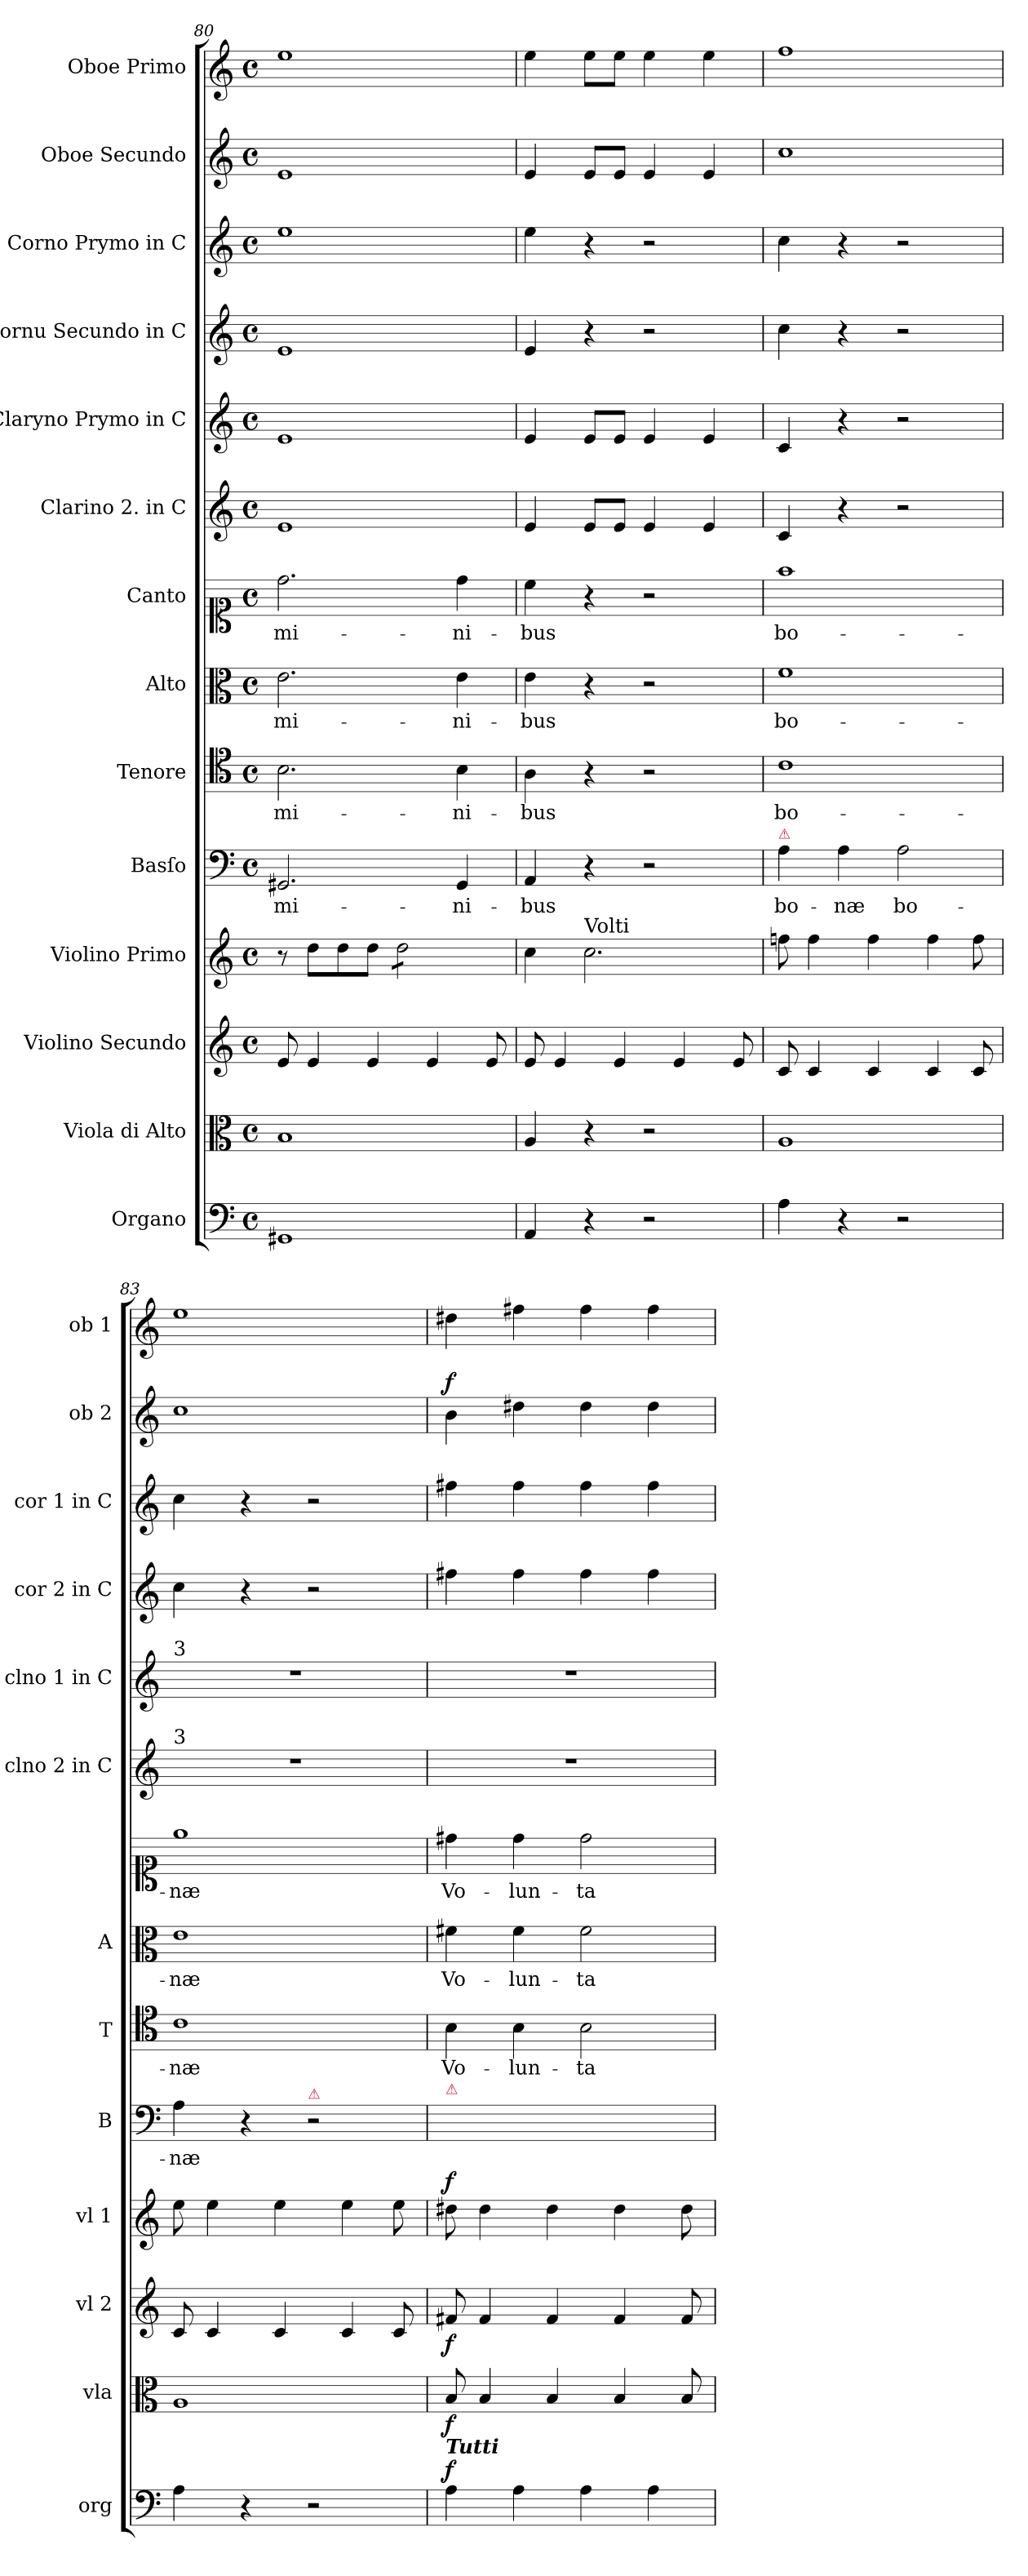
**kern	**dynam	**kern	**dynam	**kern	**dynam	**kern	**dynam	**kern	**text	**kern	**text	**kern	**text	**kern	**text	**kern	**kern	**kern	**kern	**kern	**dynam	**kern
*part14	*part14	*part13	*part13	*part12	*part12	*part11	*part11	*part10	*part10	*part9	*part9	*part8	*part8	*part7	*part7	*part6	*part5	*part4	*part3	*part2	*part2	*part1
*staff14	*staff14	*staff13	*staff13	*staff12	*staff12	*staff11	*staff11	*staff10	*staff10	*staff9	*staff9	*staff8	*staff8	*staff7	*staff7	*staff6	*staff5	*staff4	*staff3	*staff2	*staff2	*staff1
*I"Organo	*	*I"Viola di Alto	*	*I"Violino Secundo	*	*I"Violino Primo	*	*I"Basſo	*	*I"Tenore	*	*I"Alto	*	*I"Canto	*	*I"Clarino 2. in C	*I"Claryno Prymo in C	*I"Cornu Secundo in C	*I"Corno Prymo in C	*I"Oboe Secundo	*	*I"Oboe Primo
*I'org	*	*I'vla	*	*I'vl 2	*	*I'vl 1	*	*I'B	*	*I'T	*	*I'A	*	*	*	*I'clno 2 in C	*I'clno 1 in C	*I'cor 2 in C	*I'cor 1 in C	*I'ob 2	*	*I'ob 1
*clefF4	*	*clefC3	*	*clefG2	*	*clefG2	*	*clefF4	*	*clefC4	*	*clefC3	*	*clefC1	*	*clefG2	*clefG2	*clefG2	*clefG2	*clefG2	*	*clefG2
*k[]	*	*k[]	*	*k[]	*	*k[]	*	*k[]	*	*k[]	*	*k[]	*	*k[]	*	*k[]	*k[]	*k[]	*k[]	*k[]	*	*k[]
*C:	*	*C:	*	*C:	*	*C:	*	*C:	*	*C:	*	*C:	*	*C:	*	*C:	*C:	*C:	*C:	*C:	*	*C:
*M4/4	*	*M4/4	*	*M4/4	*	*M4/4	*	*M4/4	*	*M4/4	*	*M4/4	*	*M4/4	*	*M4/4	*M4/4	*M4/4	*M4/4	*M4/4	*	*M4/4
*met(c)	*	*met(c)	*	*met(c)	*	*met(c)	*	*met(c)	*	*met(c)	*	*met(c)	*	*met(c)	*	*met(c)	*met(c)	*met(c)	*met(c)	*met(c)	*	*met(c)
=80	=80	=80	=80	=80	=80	=80	=80	=80	=80	=80	=80	=80	=80	=80	=80	=80	=80	=80	=80	=80	=80	=80
1GG#X	.	1B	.	8e/	.	8r	.	2.GG#X/	-mi-	2.B\	-mi-	2.e\	-mi-	2.dd\	-mi-	1e	1e	1e	1ee	1e	.	1ee
.	.	.	.	4e/	.	8dd\L	.	.	.	.	.	.	.	.	.	.	.	.	.	.	.	.
.	.	.	.	.	.	8dd\	.	.	.	.	.	.	.	.	.	.	.	.	.	.	.	.
.	.	.	.	4e/	.	8dd\J	.	.	.	.	.	.	.	.	.	.	.	.	.	.	.	.
*	*	*	*	*	*	*tremolo	*	*	*	*	*	*	*	*	*	*	*	*	*	*	*	*
.	.	.	.	.	.	8dd\L	.	.	.	.	.	.	.	.	.	.	.	.	.	.	.	.
.	.	.	.	4e/	.	8dd\	.	.	.	.	.	.	.	.	.	.	.	.	.	.	.	.
.	.	.	.	.	.	8dd\	.	4GG#/	-ni-	4B\	-ni-	4e\	-ni-	4dd\	-ni-	.	.	.	.	.	.	.
.	.	.	.	8e/	.	8dd\J	.	.	.	.	.	.	.	.	.	.	.	.	.	.	.	.
*	*	*	*	*	*	*Xtremolo	*	*	*	*	*	*	*	*	*	*	*	*	*	*	*	*
=81	=81	=81	=81	=81	=81	=81	=81	=81	=81	=81	=81	=81	=81	=81	=81	=81	=81	=81	=81	=81	=81	=81
4AA/	.	4A/	.	8e/	.	4cc\	.	4AA/	-bus	4A\	-bus	4e\	-bus	4cc\	-bus	4e/	4e/	4e/	4ee\	4e/	.	4ee\
.	.	.	.	4e/	.	.	.	.	.	.	.	.	.	.	.	.	.	.	.	.	.	.
!	!	!	!	!	!	!LO:TX:a:t=Volti	!	!	!	!	!	!	!	!	!	!	!	!	!	!	!	!
4r	.	4r	.	.	.	2.cc\	.	4r	.	4r	.	4r	.	4r	.	8e/L	8e/L	4r	4r	8e/L	.	8ee\L
.	.	.	.	4e/	.	.	.	.	.	.	.	.	.	.	.	8e/J	8e/J	.	.	8e/J	.	8ee\J
2r	.	2r	.	.	.	.	.	2r	.	2r	.	2r	.	2r	.	4e/	4e/	2r	2r	4e/	.	4ee\
.	.	.	.	4e/	.	.	.	.	.	.	.	.	.	.	.	.	.	.	.	.	.	.
.	.	.	.	.	.	.	.	.	.	.	.	.	.	.	.	4e/	4e/	.	.	4e/	.	4ee\
.	.	.	.	8e/	.	.	.	.	.	.	.	.	.	.	.	.	.	.	.	.	.	.
=82	=82	=82	=82	=82	=82	=82	=82	=82	=82	=82	=82	=82	=82	=82	=82	=82	=82	=82	=82	=82	=82	=82
!	!	!	!	!	!	!	!	!LO:TX:a:color=crimson:t=⚠	!	!	!	!	!	!	!	!	!	!	!	!	!	!
4A\	.	1A	.	8c/	.	8ffn\	.	4A\	bo-	1c	bo-	1f	bo-	1ff	bo-	4c/	4c/	4cc\	4cc\	1cc	.	1ff
.	.	.	.	4c/	.	4ff\	.	.	.	.	.	.	.	.	.	.	.	.	.	.	.	.
4r	.	.	.	.	.	.	.	4A\	-næ	.	.	.	.	.	.	4r	4r	4r	4r	.	.	.
.	.	.	.	4c/	.	4ff\	.	.	.	.	.	.	.	.	.	.	.	.	.	.	.	.
2r	.	.	.	.	.	.	.	2A\	bo-	.	.	.	.	.	.	2r	2r	2r	2r	.	.	.
.	.	.	.	4c/	.	4ff\	.	.	.	.	.	.	.	.	.	.	.	.	.	.	.	.
.	.	.	.	8c/	.	8ff\	.	.	.	.	.	.	.	.	.	.	.	.	.	.	.	.
=83	=83	=83	=83	=83	=83	=83	=83	=83	=83	=83	=83	=83	=83	=83	=83	=83	=83	=83	=83	=83	=83	=83
!	!	!	!	!	!	!	!	!	!	!	!	!	!	!	!	!	!LO:TX:a:t=3	!	!	!	!	!
!	!	!	!	!	!	!	!	!	!	!	!	!	!	!	!	!LO:TX:a:t=3	!	!	!	!	!	!
4A\	.	1A	.	8c/	.	8ee\	.	4A\	-næ	1c	-næ	1e	-næ	1ee	-næ	1r	1r	4cc\	4cc\	1cc	.	1ee
.	.	.	.	4c/	.	4ee\	.	.	.	.	.	.	.	.	.	.	.	.	.	.	.	.
4r	.	.	.	.	.	.	.	4r	.	.	.	.	.	.	.	.	.	4r	4r	.	.	.
.	.	.	.	4c/	.	4ee\	.	.	.	.	.	.	.	.	.	.	.	.	.	.	.	.
!	!	!	!	!	!	!	!	!LO:TX:a:color=crimson:t=⚠	!	!	!	!	!	!	!	!	!	!	!	!	!	!
2r	.	.	.	.	.	.	.	2r	.	.	.	.	.	.	.	.	.	2r	2r	.	.	.
.	.	.	.	4c/	.	4ee\	.	.	.	.	.	.	.	.	.	.	.	.	.	.	.	.
.	.	.	.	8c/	.	8ee\	.	.	.	.	.	.	.	.	.	.	.	.	.	.	.	.
=84	=84	=84	=84	=84	=84	=84	=84	=84	=84	=84	=84	=84	=84	=84	=84	=84	=84	=84	=84	=84	=84	=84
!	!	!	!	!	!	!	!	!LO:TX:a:color=crimson:t=⚠	!	!	!	!	!	!	!	!	!	!	!	!	!	!
!LO:TX:a:Bi:t=Tutti	!	!	!	!	!	!	!	!	!	!	!	!	!	!	!	!	!	!	!	!	!	!
!	!LO:DY:a	!	!	!	!	!	!LO:DY:a	!	!	!	!	!	!	!	!	!	!	!	!	!	!LO:DY:a	!
4A\	f	8B/	f	8f#X/	f	8dd#X\	f	4A\yy	bo-	4B\	Vo-	4f#X\	Vo-	4dd#X\	Vo-	1r	1r	4ff#X\	4ff#X\	4b\	f	4dd#X\
.	.	4B/	.	4f#/	.	4dd#\	.	.	.	.	.	.	.	.	.	.	.	.	.	.	.	.
4A\	.	.	.	.	.	.	.	4A\yy	-nae	4B\	-lun-	4f#\	-lun-	4dd#\	-lun-	.	.	4ff#\	4ff#\	4dd#X\	.	4ff#X\
.	.	4B/	.	4f#/	.	4dd#\	.	.	.	.	.	.	.	.	.	.	.	.	.	.	.	.
4A\	.	.	.	.	.	.	.	2A\yy	bo-	2B\	-ta-	2f#\	-ta-	2dd#\	-ta-	.	.	4ff#\	4ff#\	4dd#\	.	4ff#\
.	.	4B/	.	4f#/	.	4dd#\	.	.	.	.	.	.	.	.	.	.	.	.	.	.	.	.
4A\	.	.	.	.	.	.	.	.	.	.	.	.	.	.	.	.	.	4ff#\	4ff#\	4dd#\	.	4ff#\
.	.	8B/	.	8f#/	.	8dd#\	.	.	.	.	.	.	.	.	.	.	.	.	.	.	.	.
=	=	=	=	=	=	=	=	=	=	=	=	=	=	=	=	=	=	=	=	=	=	=
*-	*-	*-	*-	*-	*-	*-	*-	*-	*-	*-	*-	*-	*-	*-	*-	*-	*-	*-	*-	*-	*-	*-
